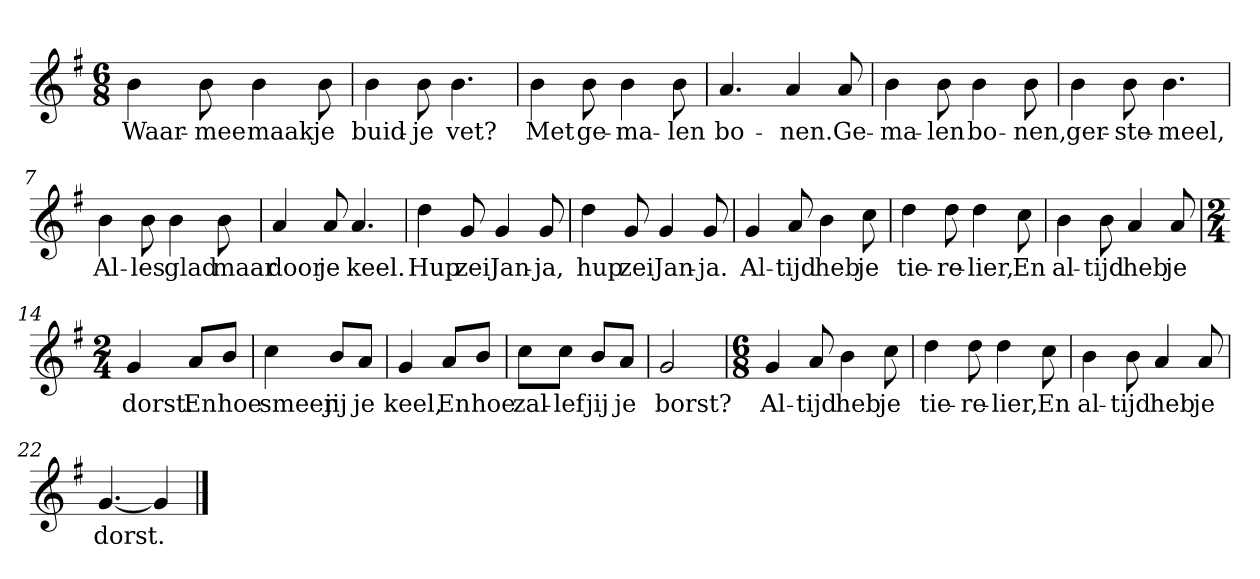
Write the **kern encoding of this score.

**kern	**text
*part1	*part1
*staff1	*staff1
*clefG2	*
*k[f#]	*
*G:	*
*M6/8	*
*MM120	*
=1	=1
4b	Waar-
8b	-mee
4b	maak
8b	je
=2	=2
4b	buid-
8b	-je
4.b	vet?
=3	=3
4b	Met
8b	ge-
4b	-ma-
8b	-len
=4	=4
4.a	bo-
4a	-nen.
8a	Ge-
=5	=5
4b	-ma-
8b	-len
4b	bo-
8b	-nen,
=6	=6
4b	ger-
8b	-ste-
4.b	-meel,
=7	=7
4b	Al-
8b	-les
4b	glad
8b	maar
=8	=8
4a	door
8a	je
4.a	keel.
=9	=9
4dd	Hup
8g	zei
4g	Jan-
8g	-ja,
=10	=10
4dd	hup
8g	zei
4g	Jan-
8g	-ja.
=11	=11
4g	Al-
8a	-tijd
4b	heb
8cc	je
=12	=12
4dd	tie-
8dd	-re-
4dd	-lier,
8cc	En
=13	=13
4b	al-
8b	-tijd
4a	heb
8a	je
=14	=14
*M2/4	*
4g	dorst.
8a/L	En
8b/J	hoe
=15	=15
4cc	smeer
8b/L	jij
8a/J	je
=16	=16
4g	keel,
8a/L	En
8b/J	hoe
=17	=17
8cc\L	zal-
8cc\J	-lef
8b/L	jij
8a/J	je
=18	=18
2g	borst?
=19	=19
*M6/8	*
4g	Al-
8a	-tijd
4b	heb
8cc	je
=20	=20
4dd	tie-
8dd	-re-
4dd	-lier,
8cc	En
=21	=21
4b	al-
8b	-tijd
4a	heb
8a	je
=22	=22
[4.g	dorst.
4g]	.
==	==
*-	*-
